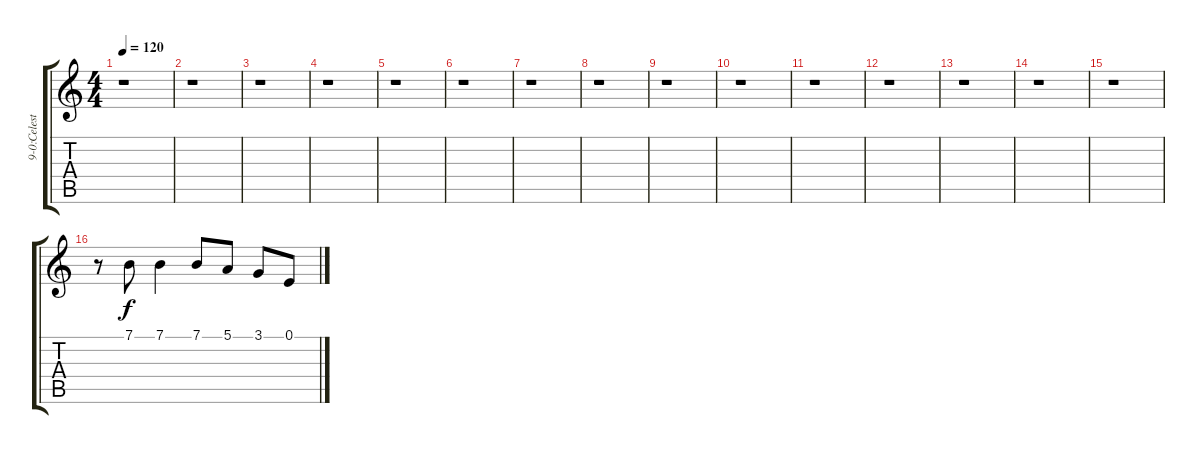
\track ("9-0:Celesta" "9-0:Celest") {instrument celesta}
\staff {score tabs}
\tuning (E4 B3 G3 D3 A2 E2) {hide}
\ts (4 4)
\tempo 120
\clef g2
\ks c
r.1{dy f} |
r.1 |
r.1 |
r.1 |
r.1 |
r.1 |
r.1 |
r.1 |
r.1 |
r.1 |
r.1 |
r.1 |
r.1 |
r.1 |
r.1 |
r.8 7.1.8 7.1.4 7.1.8 5.1.8 3.1.8 0.1.8
